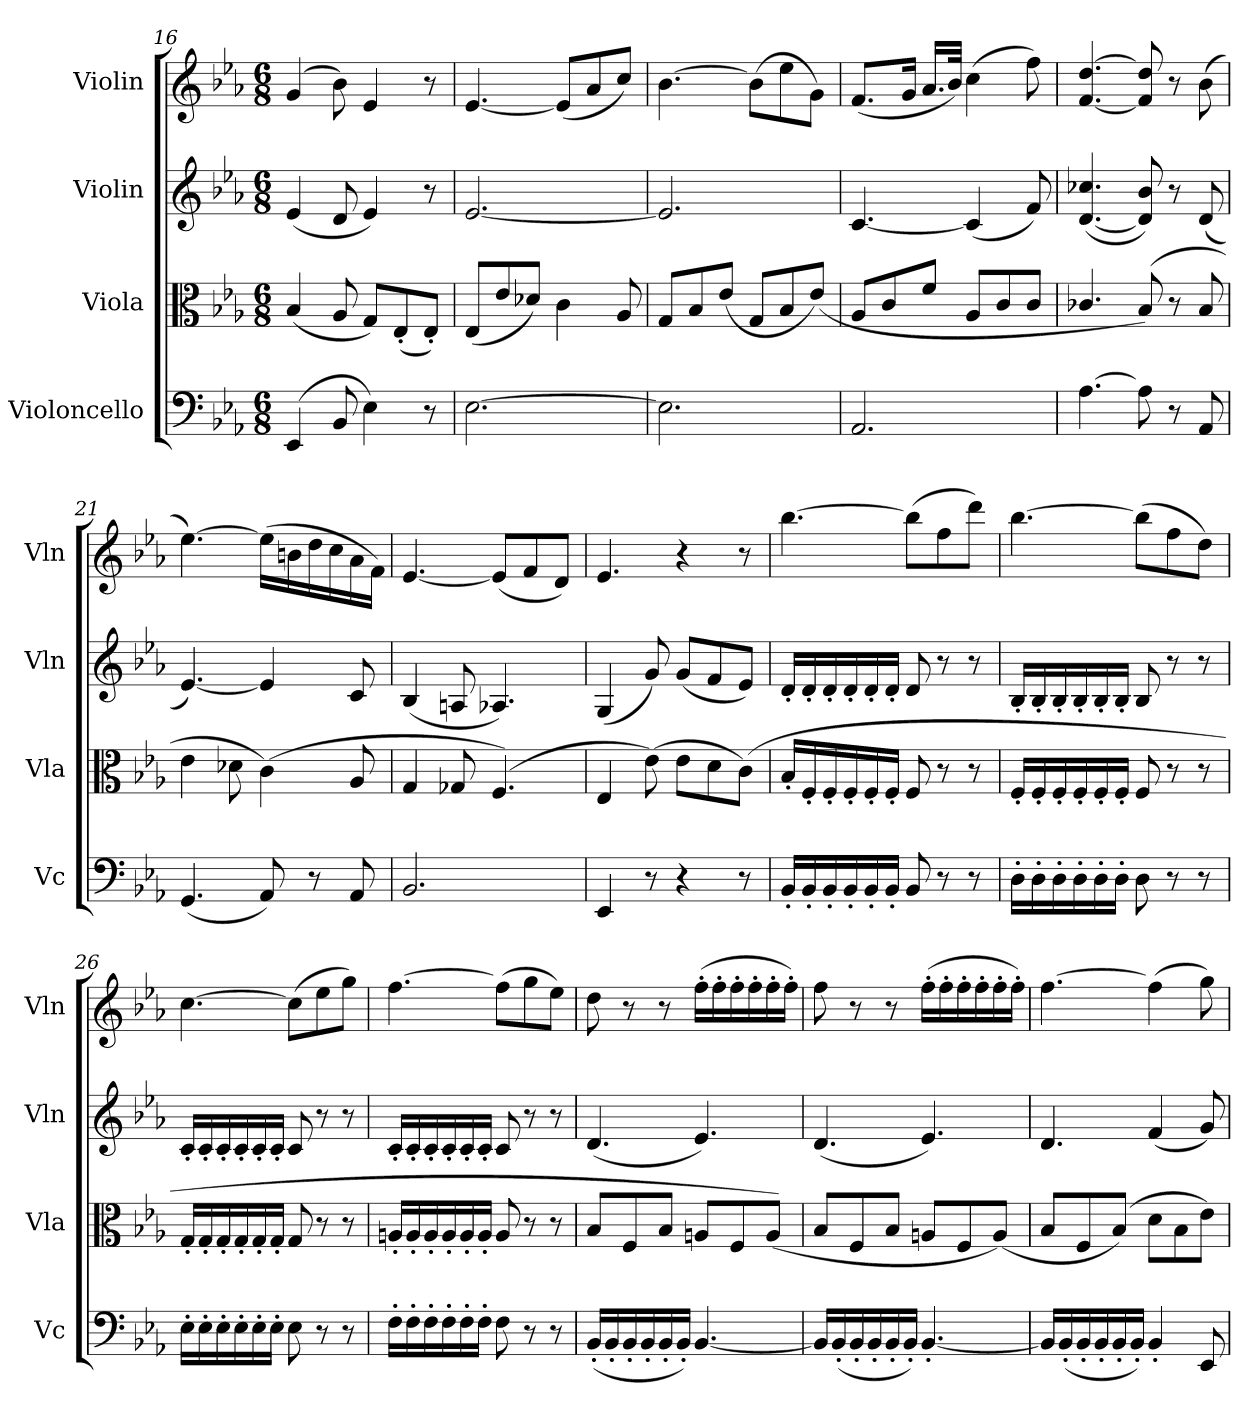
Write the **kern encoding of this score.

**kern	**kern	**kern	**kern
*part4	*part3	*part2	*part1
*staff4	*staff3	*staff2	*staff1
*I"Violoncello	*I"Viola	*I"Violin	*I"Violin
*I'Vc	*I'Vla	*I'Vln	*I'Vln
*clefF4	*clefC3	*clefG2	*clefG2
*k[b-e-a-]	*k[b-e-a-]	*k[b-e-a-]	*k[b-e-a-]
*M6/8	*M6/8	*M6/8	*M6/8
=16	=16	=16	=16
(4EE-/	(4B-/	(4e-/	(4g/
8BB-/	8A-/	8d/	8b-\)
4E-\)	8G/L)	4e-/)	4e-/
.	(8E-'/	.	.
8r	8E-'/J)	8r	8r
=17	=17	=17	=17
[2.E-\	(8E-/L	[2.e-/	[4.e-/
.	8e-/	.	.
.	8d-X/J)	.	.
.	4c\	.	(8e-/L]
.	.	.	8a-/
.	8A-/	.	8cc/J)
=18	=18	=18	=18
2.E-\]	8G/L	2.e-/]	[4.b-\
.	8B-/	.	.
.	(8e-/J	.	.
.	8G/L	.	(8b-\L]
.	8B-/	.	8ee-\
.	(8e-/J)	.	8g\J)
=19	=19	=19	=19
2.AA-/	8A-/L	[4.c/	(8.f/L
.	8c/	.	.
.	.	.	16g/Jk
.	8f/J	.	16.a-/LL
.	.	.	32b-/JJk)
.	8A-/L	(4c/]	(4cc\
.	8c/	.	.
.	8c/J	8f/)	8ff\)
=20	=20	=20	=20
[4.A-\	4.c-X/	([4.d/ 4.cc-X/	[4.f/ [4.dd/
8A-\]	(8B-/)	8d]/ 8b-/)	8f]/ 8dd]/
8r	8r	8r	8r
8AA-/	8B-/	(8d/	(8b-\
=21	=21	=21	=21
(4.GG/	4e-\	[4.e-/)	[4.ee-\)
.	8d-X\	.	.
8AA-/)	(4c\)	4e-/]	(16ee-\LL]
.	.	.	16bn\
8r	.	.	16dd\
.	.	.	16cc\
8AA-/	8A-/	8c/	16a-\
.	.	.	16f\JJ)
=22	=22	=22	=22
2.BB-/	4G/	(4B-/	[4.e-/
.	8G-X/	8An/	.
.	(4.F/)	4.A-X/)	(8e-/L]
.	.	.	8f/
.	.	.	8d/J)
=23	=23	=23	=23
4EE-/	4E-/	(4G/	4.e-/
8r	(8e-\)	8g/)	.
4r	8e-\L	(8g/L	4r
.	8d\	8f/	.
8r	(8c\J)	8e-/J)	8r
=24	=24	=24	=24
16BB-'/LL	16B-'/LL	16d'/LL	[4.bb-\
16BB-'/	16F'/	16d'/	.
16BB-'/	16F'/	16d'/	.
16BB-'/	16F'/	16d'/	.
16BB-'/	16F'/	16d'/	.
16BB-'/JJ	16F'/JJ	16d'/JJ	.
8BB-/	8F/	8d/	(8bb-\L]
8r	8r	8r	8ff\
8r	8r	8r	8ddd\J)
=25	=25	=25	=25
16D'\LL	16F'/LL	16B-'/LL	[4.bb-\
16D'\	16F'/	16B-'/	.
16D'\	16F'/	16B-'/	.
16D'\	16F'/	16B-'/	.
16D'\	16F'/	16B-'/	.
16D'\JJ	16F'/JJ	16B-'/JJ	.
8D\	8F/	8B-/	(8bb-\L]
8r	8r	8r	8ff\
8r	8r	8r	8dd\J)
=26	=26	=26	=26
16E-'\LL	16G'/LL	16c'/LL	[4.cc\
16E-'\	16G'/	16c'/	.
16E-'\	16G'/	16c'/	.
16E-'\	16G'/	16c'/	.
16E-'\	16G'/	16c'/	.
16E-'\JJ	16G'/JJ	16c'/JJ	.
8E-\	8G/	8c/	(8cc\L]
8r	8r	8r	8ee-\
8r	8r	8r	8gg\J)
=27	=27	=27	=27
16F'\LL	16An'/LL	16c'/LL	[4.ff\
16F'\	16A'/	16c'/	.
16F'\	16A'/	16c'/	.
16F'\	16A'/	16c'/	.
16F'\	16A'/	16c'/	.
16F'\JJ	16A'/JJ	16c'/JJ	.
8F\	8A/	8c/	(8ff\L]
8r	8r	8r	8gg\
8r	8r	8r	8ee-\J)
=28	=28	=28	=28
(16BB-'/LL	8B-/L	(4.d/	8dd\
16BB-'/	.	.	.
16BB-'/	8F/	.	8r
16BB-'/	.	.	.
16BB-'/	8B-/J	.	8r
16BB-'/JJ)	.	.	.
[4.BB-/	8An/L	4.e-/)	(16ff'\LL
.	.	.	16ff'\
.	8F/	.	16ff'\
.	.	.	16ff'\
.	(8A/J)	.	16ff'\
.	.	.	16ff'\JJ)
=29	=29	=29	=29
16BB-/LL]	8B-/L	(4.d/	8ff\
(16BB-'/	.	.	.
16BB-'/	8F/	.	8r
16BB-'/	.	.	.
16BB-'/	8B-/J	.	8r
16BB-'/JJ)	.	.	.
[4.BB-'/	8An/L	4.e-/)	(16ff'\LL
.	.	.	16ff'\
.	8F/	.	16ff'\
.	.	.	16ff'\
.	(8A/J)	.	16ff'\
.	.	.	16ff'\JJ)
=30	=30	=30	=30
16BB-/LL]	8B-/L	4.d/	[4.ff\
(16BB-'/	.	.	.
16BB-'/	8F/	.	.
16BB-'/	.	.	.
16BB-'/	(8B-/J)	.	.
16BB-'/JJ)	.	.	.
4BB-'/	8d\L	(4f/	(4ff\]
.	8B-\	.	.
8EE-/	8e-\J)	8g/)	8gg\)
=	=	=	=
*-	*-	*-	*-
